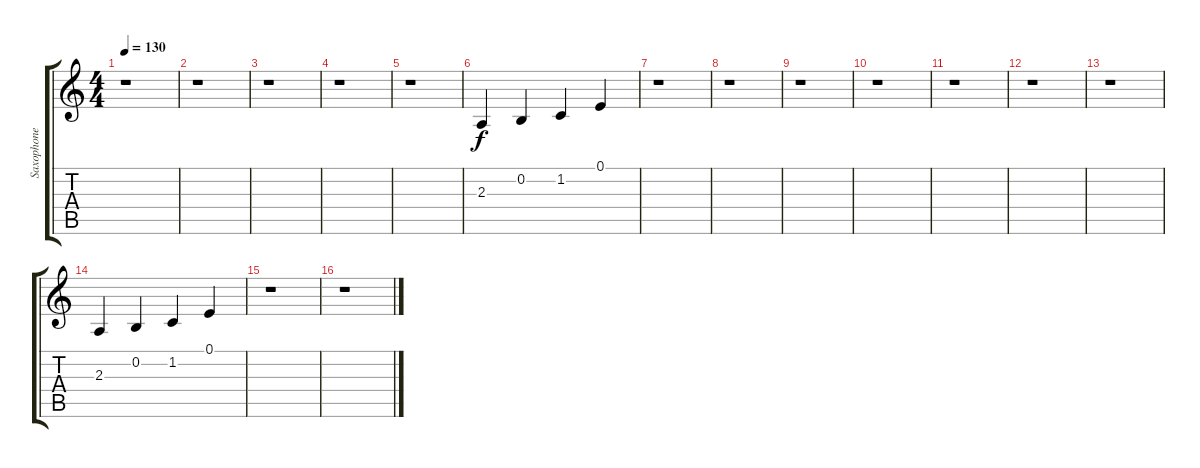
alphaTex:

\track ("Saxophone" "Saxophone") {instrument altosax}
\staff {score tabs}
\tuning (E4 B3 G3 D3 A2 E2) {hide}
\ts (4 4)
\tempo 130
\clef g2
\ks c
r.1{dy f} |
r.1 |
r.1 |
r.1 |
r.1 |
2.3.4 0.2.4 1.2.4 0.1.4 |
r.1 |
r.1 |
r.1 |
r.1 |
r.1 |
r.1 |
r.1 |
2.3.4 0.2.4 1.2.4 0.1.4 |
r.1 |
r.1
